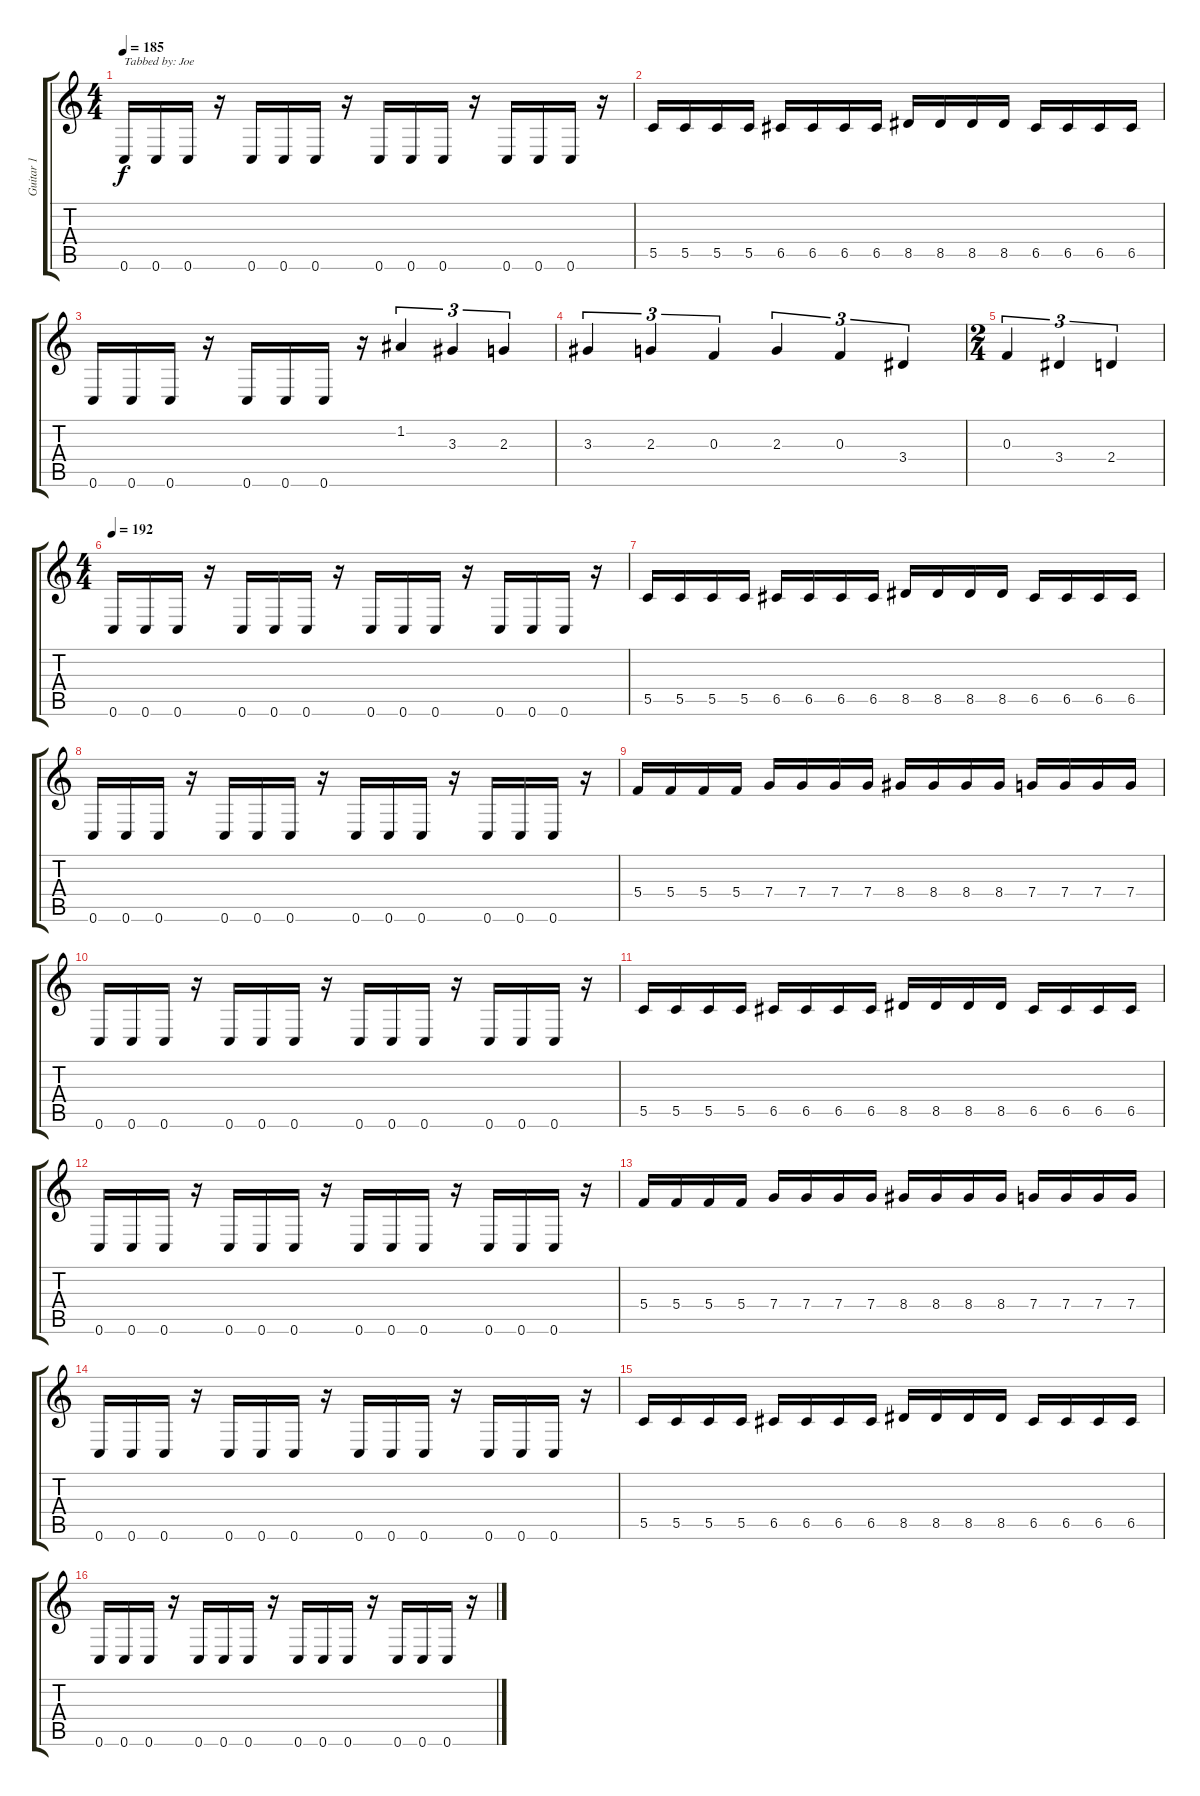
\track ("Guitar 1" "Guitar 1") {instrument overdrivenguitar}
\staff {score tabs}
\tuning (D4 A3 F3 C3 G2 C2) {hide}
\ts (4 4)
\tempo 185
\clef g2
\ks c
0.6.16{txt "Tabbed by: Joe" dy f instrument overdrivenguitar} 0.6.16 0.6.16 r.16 0.6.16 0.6.16 0.6.16 r.16 0.6.16 0.6.16 0.6.16 r.16 0.6.16 0.6.16 0.6.16 r.16 |
5.5.16 5.5.16 5.5.16 5.5.16 6.5.16 6.5.16 6.5.16 6.5.16 8.5.16 8.5.16 8.5.16 8.5.16 6.5.16 6.5.16 6.5.16 6.5.16 |
0.6.16 0.6.16 0.6.16 r.16 0.6.16 0.6.16 0.6.16 r.16 1.2.4{tu (3 2)} 3.3.4{tu (3 2)} 2.3.4{tu (3 2)} |
3.3.4{tu (3 2)} 2.3.4{tu (3 2)} 0.3.4{tu (3 2)} 2.3.4{tu (3 2)} 0.3.4{tu (3 2)} 3.4.4{tu (3 2)} |
\ts (2 4)
0.3.4{tu (3 2)} 3.4.4{tu (3 2)} 2.4.4{tu (3 2)} |
\ts (4 4)
\tempo 192
0.6.16 0.6.16 0.6.16 r.16 0.6.16 0.6.16 0.6.16 r.16 0.6.16 0.6.16 0.6.16 r.16 0.6.16 0.6.16 0.6.16 r.16 |
5.5.16 5.5.16 5.5.16 5.5.16 6.5.16 6.5.16 6.5.16 6.5.16 8.5.16 8.5.16 8.5.16 8.5.16 6.5.16 6.5.16 6.5.16 6.5.16 |
0.6.16 0.6.16 0.6.16 r.16 0.6.16 0.6.16 0.6.16 r.16 0.6.16 0.6.16 0.6.16 r.16 0.6.16 0.6.16 0.6.16 r.16 |
5.4.16 5.4.16 5.4.16 5.4.16 7.4.16 7.4.16 7.4.16 7.4.16 8.4.16 8.4.16 8.4.16 8.4.16 7.4.16 7.4.16 7.4.16 7.4.16 |
0.6.16 0.6.16 0.6.16 r.16 0.6.16 0.6.16 0.6.16 r.16 0.6.16 0.6.16 0.6.16 r.16 0.6.16 0.6.16 0.6.16 r.16 |
5.5.16 5.5.16 5.5.16 5.5.16 6.5.16 6.5.16 6.5.16 6.5.16 8.5.16 8.5.16 8.5.16 8.5.16 6.5.16 6.5.16 6.5.16 6.5.16 |
0.6.16 0.6.16 0.6.16 r.16 0.6.16 0.6.16 0.6.16 r.16 0.6.16 0.6.16 0.6.16 r.16 0.6.16 0.6.16 0.6.16 r.16 |
5.4.16 5.4.16 5.4.16 5.4.16 7.4.16 7.4.16 7.4.16 7.4.16 8.4.16 8.4.16 8.4.16 8.4.16 7.4.16 7.4.16 7.4.16 7.4.16 |
0.6.16 0.6.16 0.6.16 r.16 0.6.16 0.6.16 0.6.16 r.16 0.6.16 0.6.16 0.6.16 r.16 0.6.16 0.6.16 0.6.16 r.16 |
5.5.16 5.5.16 5.5.16 5.5.16 6.5.16 6.5.16 6.5.16 6.5.16 8.5.16 8.5.16 8.5.16 8.5.16 6.5.16 6.5.16 6.5.16 6.5.16 |
0.6.16 0.6.16 0.6.16 r.16 0.6.16 0.6.16 0.6.16 r.16 0.6.16 0.6.16 0.6.16 r.16 0.6.16 0.6.16 0.6.16 r.16
